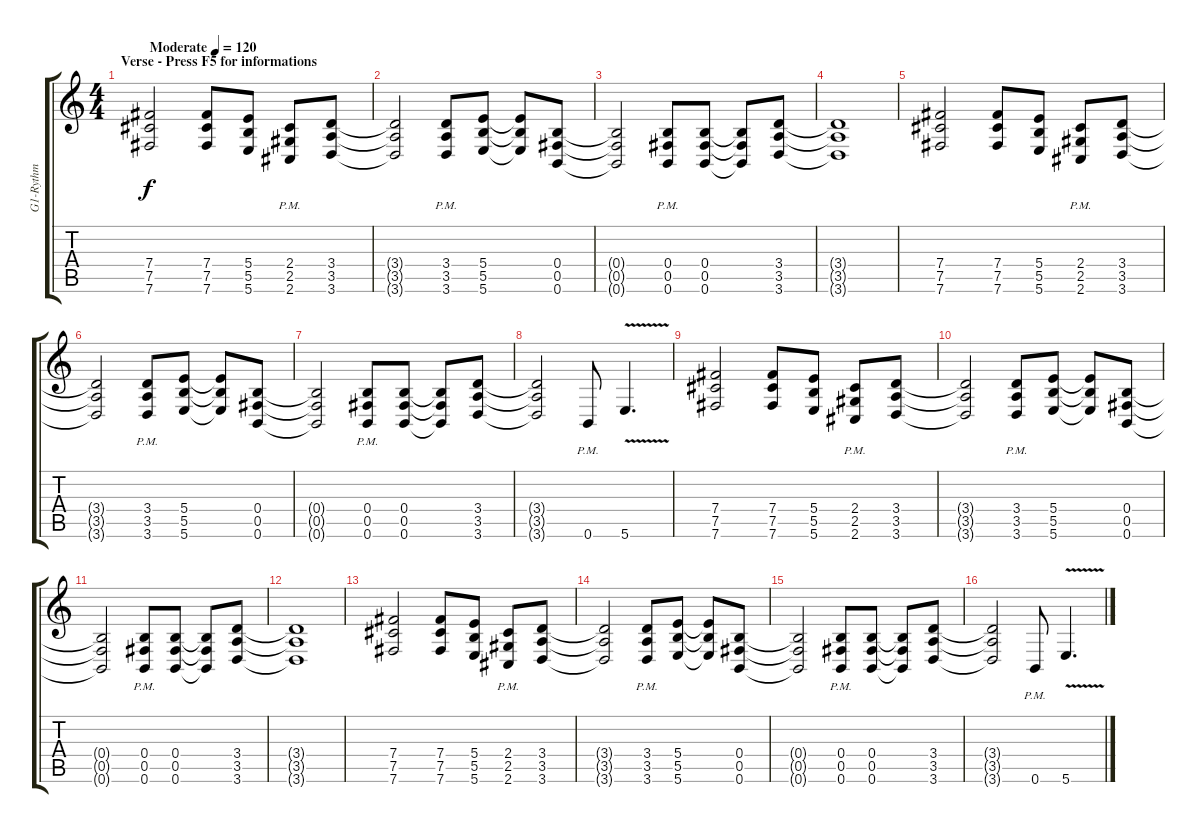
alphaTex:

\track ("G1-Rythm" "G1-Rythm") {instrument distortionguitar}
\staff {score tabs}
\tuning (Db4 Ab3 E3 B2 Gb2 B1) {hide}
\ts (4 4)
\section ("" "Verse - Press F5 for informations")
\tempo (120 "Moderate")
\clef g2
\ks c
(7.4 7.5 7.6).2{dy f instrument distortionguitar} (7.4 7.5 7.6).8 (5.4 5.5 5.6).8 (2.4{pm} 2.5{pm} 2.6{pm}).8 (3.4 3.5 3.6).8 |
(3.4{t} 3.5{t} 3.6{t}).2 (3.4{pm} 3.5{pm} 3.6{pm}).8 (5.4 5.5 5.6).8 (5.4{t} 5.5{t} 5.6{t}).8 (0.4 0.5 0.6).8 |
(0.4{t} 0.5{t} 0.6{t}).2 (0.4{pm} 0.5{pm} 0.6{pm}).8 (0.4 0.5 0.6).8 (0.4{t} 0.5{t} 0.6{t}).8 (3.4 3.5 3.6).8 |
(3.4{t} 3.5{t} 3.6{t}).1 |
(7.4 7.5 7.6).2 (7.4 7.5 7.6).8 (5.4 5.5 5.6).8 (2.4{pm} 2.5{pm} 2.6{pm}).8 (3.4 3.5 3.6).8 |
(3.4{t} 3.5{t} 3.6{t}).2 (3.4{pm} 3.5{pm} 3.6{pm}).8 (5.4 5.5 5.6).8 (5.4{t} 5.5{t} 5.6{t}).8 (0.4 0.5 0.6).8 |
(0.4{t} 0.5{t} 0.6{t}).2 (0.4{pm} 0.5{pm} 0.6{pm}).8 (0.4 0.5 0.6).8 (0.4{t} 0.5{t} 0.6{t}).8 (3.4 3.5 3.6).8 |
(3.4{t} 3.5{t} 3.6{t}).2 0.6{pm}.8 5.6{v}.4{d} |
(7.4 7.5 7.6).2 (7.4 7.5 7.6).8 (5.4 5.5 5.6).8 (2.4{pm} 2.5{pm} 2.6{pm}).8 (3.4 3.5 3.6).8 |
(3.4{t} 3.5{t} 3.6{t}).2 (3.4{pm} 3.5{pm} 3.6{pm}).8 (5.4 5.5 5.6).8 (5.4{t} 5.5{t} 5.6{t}).8 (0.4 0.5 0.6).8 |
(0.4{t} 0.5{t} 0.6{t}).2 (0.4{pm} 0.5{pm} 0.6{pm}).8 (0.4 0.5 0.6).8 (0.4{t} 0.5{t} 0.6{t}).8 (3.4 3.5 3.6).8 |
(3.4{t} 3.5{t} 3.6{t}).1 |
(7.4 7.5 7.6).2 (7.4 7.5 7.6).8 (5.4 5.5 5.6).8 (2.4{pm} 2.5{pm} 2.6{pm}).8 (3.4 3.5 3.6).8 |
(3.4{t} 3.5{t} 3.6{t}).2 (3.4{pm} 3.5{pm} 3.6{pm}).8 (5.4 5.5 5.6).8 (5.4{t} 5.5{t} 5.6{t}).8 (0.4 0.5 0.6).8 |
(0.4{t} 0.5{t} 0.6{t}).2 (0.4{pm} 0.5{pm} 0.6{pm}).8 (0.4 0.5 0.6).8 (0.4{t} 0.5{t} 0.6{t}).8 (3.4 3.5 3.6).8 |
(3.4{t} 3.5{t} 3.6{t}).2 0.6{pm}.8 5.6{v}.4{d}
